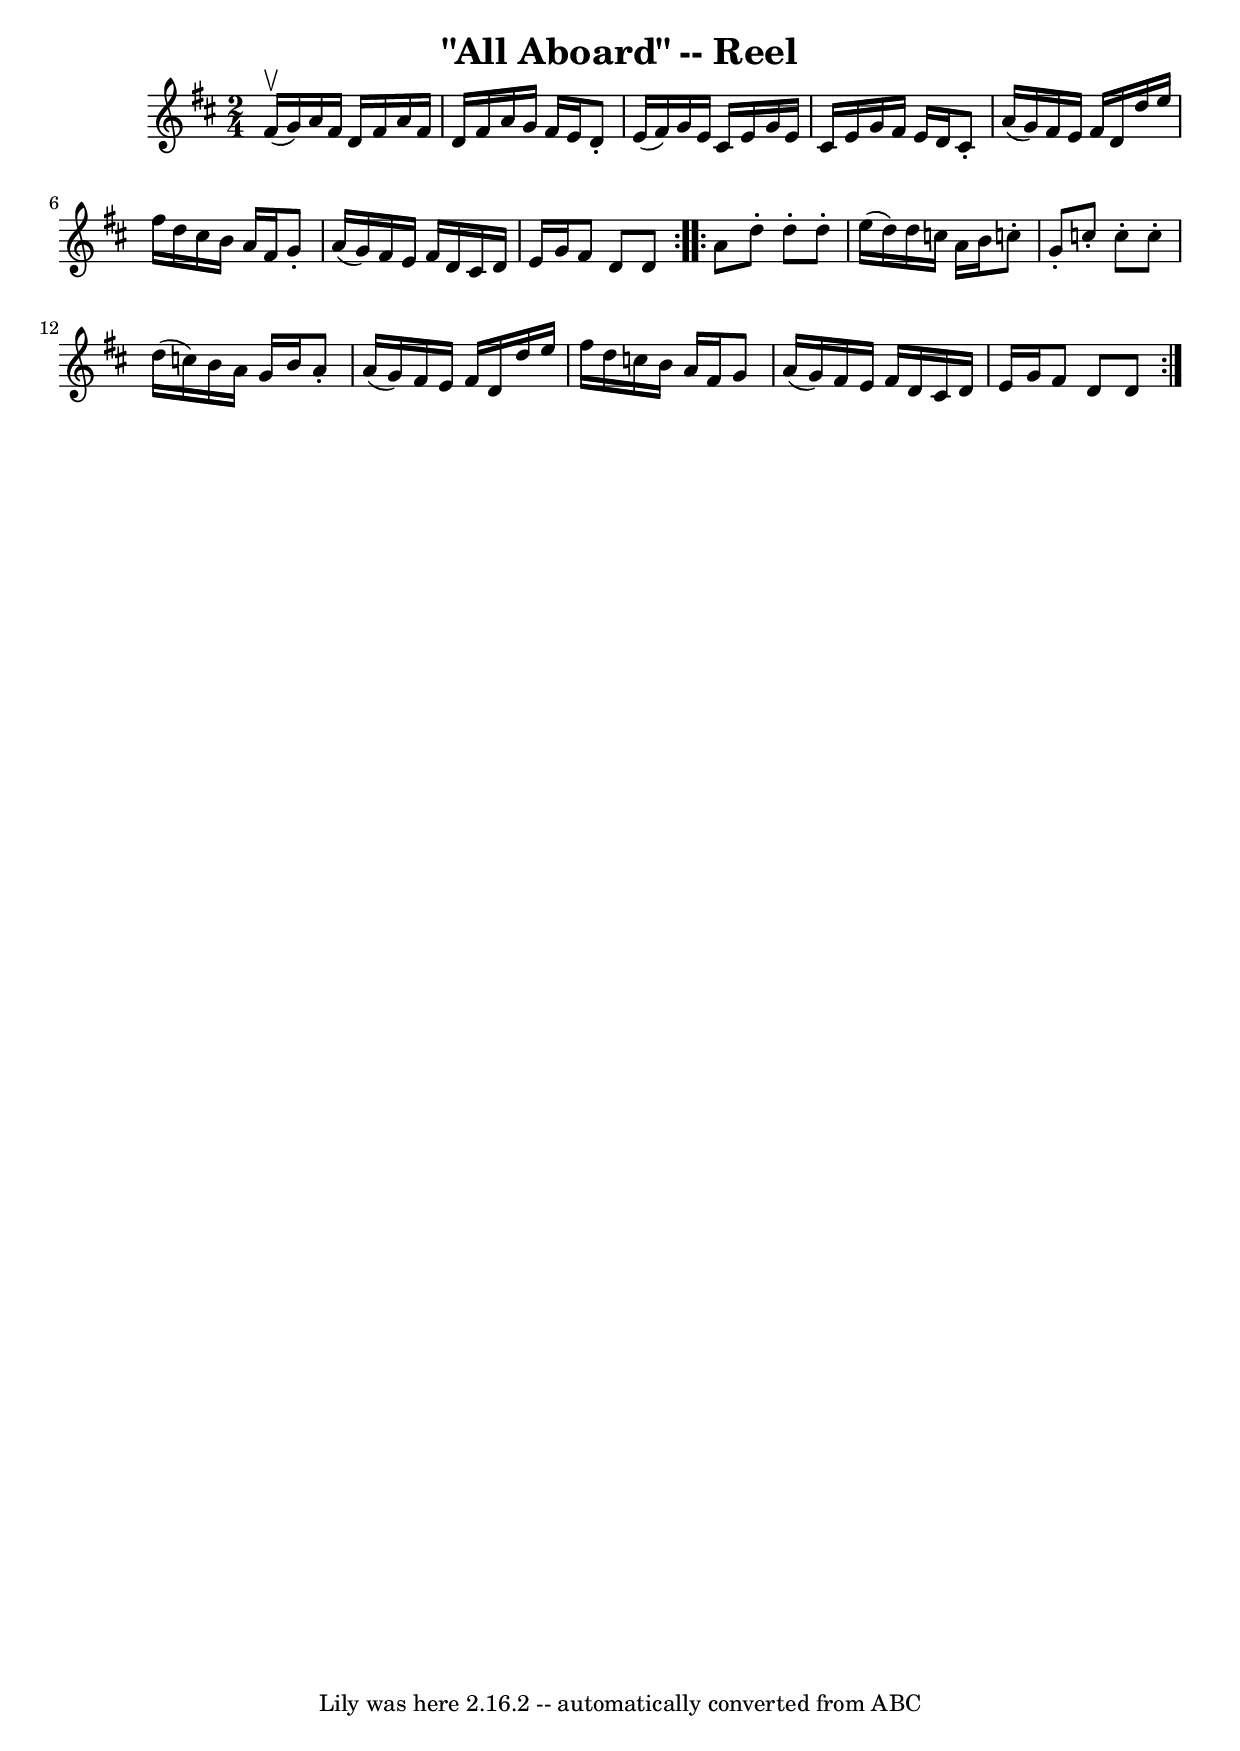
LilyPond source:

\version "2.16.2"
\include "Mammoth.ily"
\header {
  %% book = "Ryan's Mammoth Collection"
  crossRefNumber = "1"
  footnotes = "\\\\237"
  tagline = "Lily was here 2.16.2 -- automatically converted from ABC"
  title = "\"All Aboard\" -- Reel"

}
voicedefault =  {



  \repeat volta 2 {

    \time 2/4 
    \key d \major     fis'16^\upbow(g'16)  |
    a'16         fis'16 d'16 fis'16 a'16 fis'16 d'16 fis'16     |
    a'16      g'16 fis'16 e'16 d'8-. e'16 (fis'16)    |
    g'16         e'16 cis'16 e'16 g'16 e'16 cis'16 e'16     |
    g'16         fis'16 e'16 d'16 cis'8-. a'16 (g'16)    |
    fis'16         e'16 fis'16 d'16 d''16 e''16 fis''16 d''16     |
         cis''16 b'16 a'16 fis'16 g'8-. a'16 (g'16)    |
         fis'16 e'16 fis'16 d'16 cis'16 d'16 e'16 g'16     |
    
    fis'8 d'8 d'8  
  }     
  \repeat volta 2 {     a'8   |
    d''8-.        d''8-. d''8-. e''16 (d''16)    |
    d''16 c''16 a'16         b'16 c''!8-. g'8-.    |
    c''8-. c''8-. c''8-. d''16 (     c''16)    |
    b'16 a'16 g'16 b'16 a'8-. a'16 (g'16)   |
    fis'16 e'16 fis'16 d'16 d''16 e''16 fis''16      d''16     |
    c''16 b'16 a'16 fis'16 g'8 a'16 (g'16)   |
    fis'16 e'16 fis'16 d'16 cis'16 d'16 e'16         g'16     |
    fis'8 d'8 d'8    
  }   

}

\score{
  <<

    \context Staff="default"
    {
      \voicedefault 
      
    }

  >>
  \layout {
    
  }
  \midi {
  }

}
